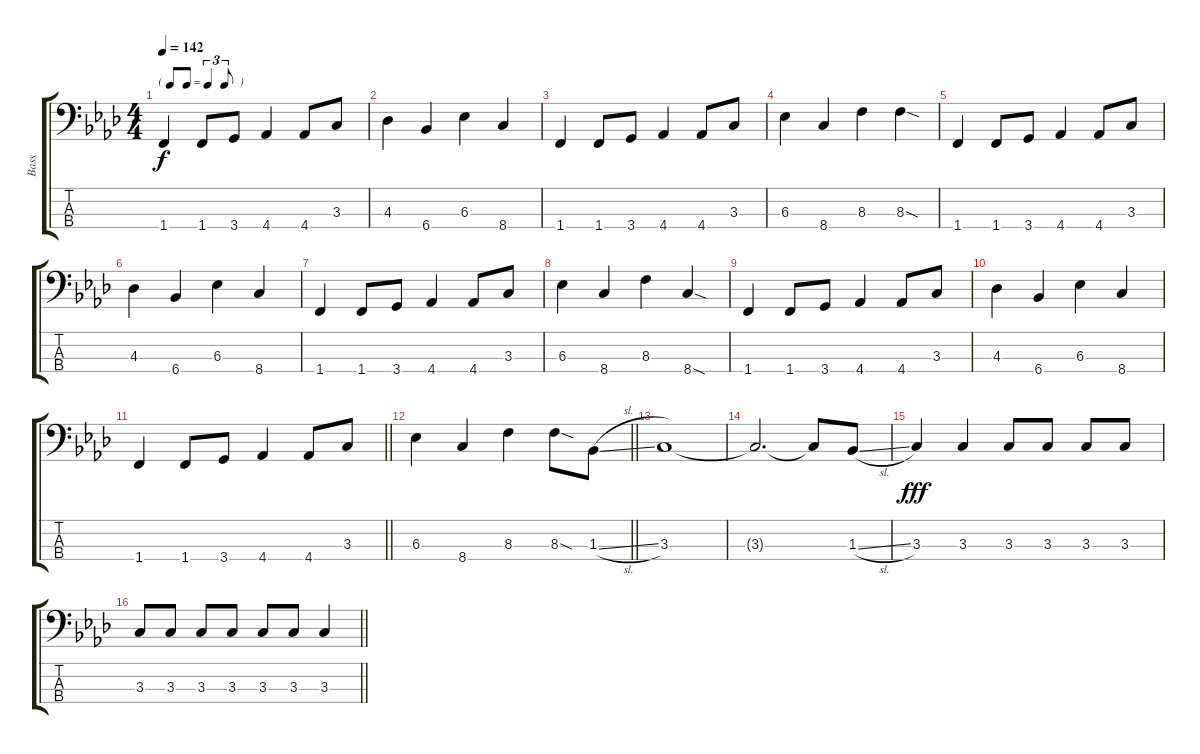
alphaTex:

\track ("Bass" "Bass") {instrument electricbassfinger}
\staff {score tabs}
\tuning (G2 D2 A1 E1) {hide}
\ts (4 4)
\tf triplet8th
\tempo 142
\clef f4
\ks ab
1.4.4{dy f} 1.4.8 3.4.8 4.4.4 4.4.8 3.3.8 |
4.3.4 6.4.4 6.3.4 8.4.4 |
1.4.4 1.4.8 3.4.8 4.4.4 4.4.8 3.3.8 |
6.3.4 8.4.4 8.3.4 8.3{sod}.4 |
1.4.4 1.4.8 3.4.8 4.4.4 4.4.8 3.3.8 |
4.3.4 6.4.4 6.3.4 8.4.4 |
1.4.4 1.4.8 3.4.8 4.4.4 4.4.8 3.3.8 |
6.3.4 8.4.4 8.3.4 8.4{sod}.4 |
1.4.4 1.4.8 3.4.8 4.4.4 4.4.8 3.3.8 |
4.3.4 6.4.4 6.3.4 8.4.4 |
\barLineRight lightlight
1.4.4 1.4.8 3.4.8 4.4.4 4.4.8 3.3.8 |
\barLineRight lightlight
6.3.4 8.4.4 8.3.4 8.3{sod}.8 1.3{sl}.8 |
3.3.1 |
3.3{t}.2{d} 3.3{t}.8 1.3{sl}.8 |
3.3.4{dy fff} 3.3.4 3.3.8 3.3.8 3.3.8 3.3.8 |
\barLineRight lightlight
3.3.8 3.3.8 3.3.8 3.3.8 3.3.8 3.3.8 3.3.4
